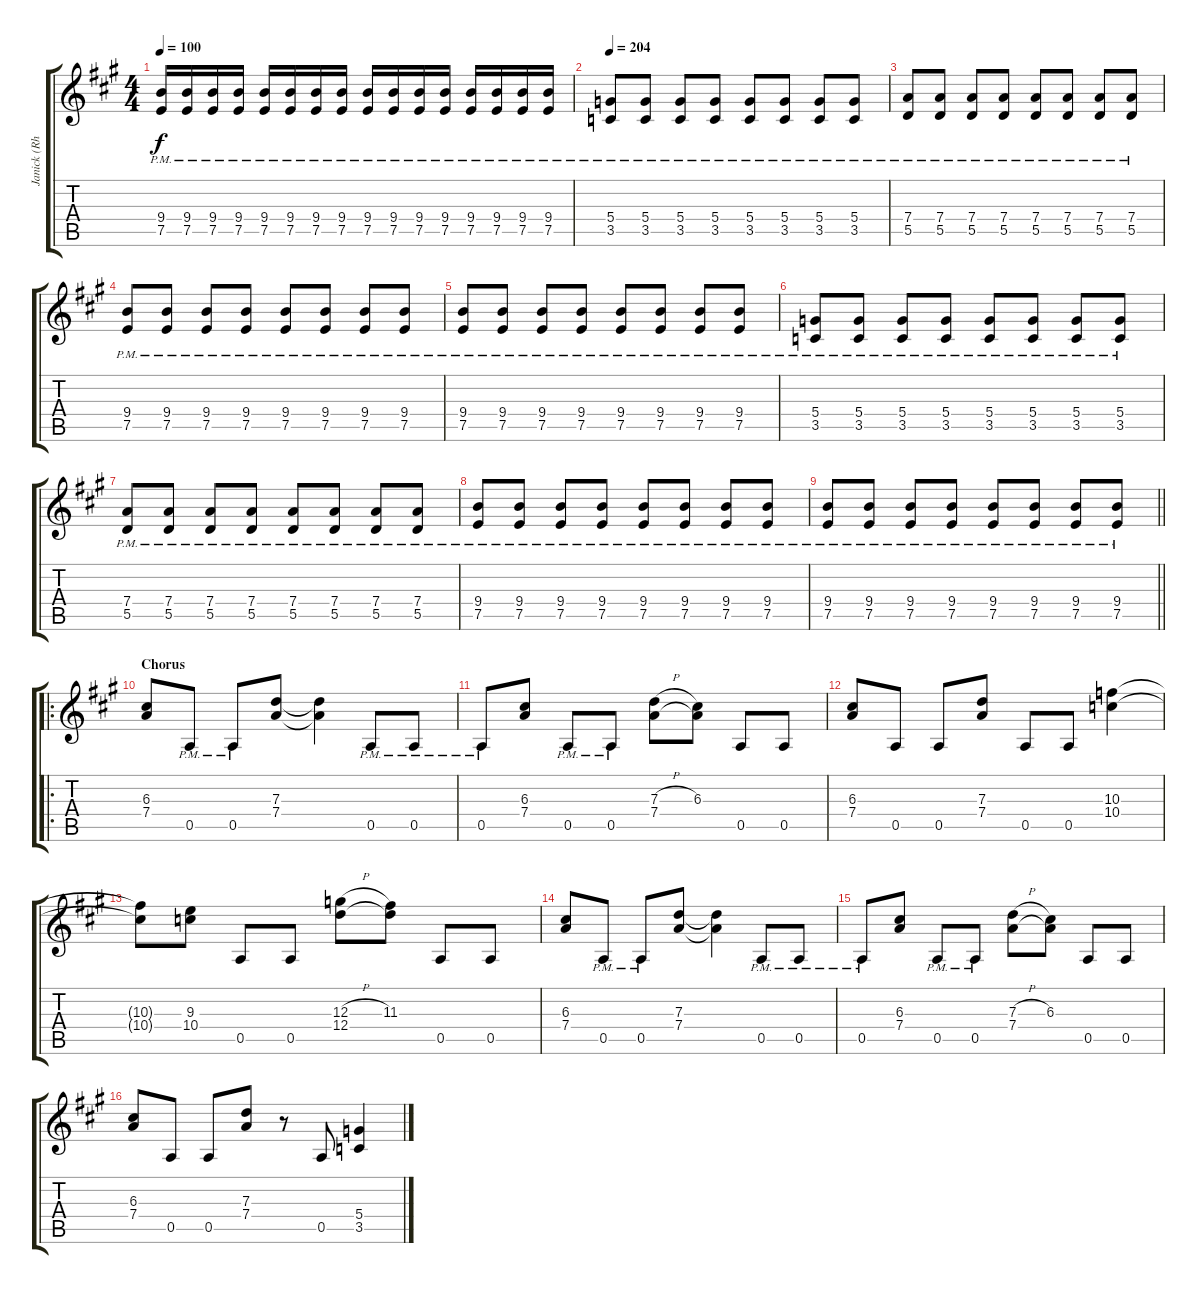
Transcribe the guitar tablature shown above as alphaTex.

\track ("Janick (Rhythm 2)" "Janick (Rh") {instrument overdrivenguitar}
\staff {score tabs}
\tuning (E4 B3 G3 D3 A2 E2) {hide}
\ts (4 4)
\tempo 100
\clef g2
\ks a
(9.4{pm} 7.5{pm}).16{dy f} (9.4{pm} 7.5{pm}).16 (9.4{pm} 7.5{pm}).16 (9.4{pm} 7.5{pm}).16 (9.4{pm} 7.5{pm}).16 (9.4{pm} 7.5{pm}).16 (9.4{pm} 7.5{pm}).16 (9.4{pm} 7.5{pm}).16 (9.4{pm} 7.5{pm}).16 (9.4{pm} 7.5{pm}).16 (9.4{pm} 7.5{pm}).16 (9.4{pm} 7.5{pm}).16 (9.4{pm} 7.5{pm}).16 (9.4{pm} 7.5{pm}).16 (9.4{pm} 7.5{pm}).16 (9.4{pm} 7.5{pm}).16 |
\tempo 204
(5.4{pm} 3.5{pm}).8 (5.4{pm} 3.5{pm}).8 (5.4{pm} 3.5{pm}).8 (5.4{pm} 3.5{pm}).8 (5.4{pm} 3.5{pm}).8 (5.4{pm} 3.5{pm}).8 (5.4{pm} 3.5{pm}).8 (5.4{pm} 3.5{pm}).8 |
(7.4{pm} 5.5{pm}).8 (7.4{pm} 5.5{pm}).8 (7.4{pm} 5.5{pm}).8 (7.4{pm} 5.5{pm}).8 (7.4{pm} 5.5{pm}).8 (7.4{pm} 5.5{pm}).8 (7.4{pm} 5.5{pm}).8 (7.4{pm} 5.5).8 |
(9.4{pm} 7.5{pm}).8 (9.4{pm} 7.5{pm}).8 (9.4{pm} 7.5{pm}).8 (9.4{pm} 7.5{pm}).8 (9.4{pm} 7.5{pm}).8 (9.4{pm} 7.5{pm}).8 (9.4{pm} 7.5{pm}).8 (9.4{pm} 7.5{pm}).8 |
(9.4{pm} 7.5{pm}).8 (9.4{pm} 7.5{pm}).8 (9.4{pm} 7.5{pm}).8 (9.4{pm} 7.5{pm}).8 (9.4{pm} 7.5{pm}).8 (9.4{pm} 7.5{pm}).8 (9.4{pm} 7.5{pm}).8 (9.4{pm} 7.5{pm}).8 |
(5.4{pm} 3.5{pm}).8 (5.4{pm} 3.5{pm}).8 (5.4{pm} 3.5{pm}).8 (5.4{pm} 3.5{pm}).8 (5.4{pm} 3.5{pm}).8 (5.4{pm} 3.5{pm}).8 (5.4{pm} 3.5{pm}).8 (5.4{pm} 3.5{pm}).8 |
(7.4{pm} 5.5{pm}).8 (7.4{pm} 5.5{pm}).8 (7.4{pm} 5.5{pm}).8 (7.4{pm} 5.5{pm}).8 (7.4{pm} 5.5{pm}).8 (7.4{pm} 5.5{pm}).8 (7.4{pm} 5.5{pm}).8 (7.4{pm} 5.5).8 |
(9.4{pm} 7.5{pm}).8 (9.4{pm} 7.5{pm}).8 (9.4{pm} 7.5{pm}).8 (9.4{pm} 7.5{pm}).8 (9.4{pm} 7.5{pm}).8 (9.4{pm} 7.5{pm}).8 (9.4{pm} 7.5{pm}).8 (9.4{pm} 7.5{pm}).8 |
\barLineRight lightlight
(9.4{pm} 7.5{pm}).8 (9.4{pm} 7.5{pm}).8 (9.4{pm} 7.5{pm}).8 (9.4{pm} 7.5{pm}).8 (9.4{pm} 7.5{pm}).8 (9.4{pm} 7.5{pm}).8 (9.4{pm} 7.5{pm}).8 (9.4{pm} 7.5{pm}).8 |
\ro
\section ("" "Chorus")
(6.3 7.4).8 0.5{pm}.8 0.5{pm}.8 (7.3 7.4).8 (7.3{t} 7.4{t}).4 0.5{pm}.8 0.5{pm}.8 |
0.5{pm}.8 (6.3 7.4).8 0.5{pm}.8 0.5{pm}.8 (7.3{h} 7.4).8 (6.3 7.4{t}).8 0.5.8 0.5.8 |
(6.3 7.4).8 0.5.8 0.5.8 (7.3 7.4).8 0.5.8 0.5.8 (10.3 10.4).4 |
(10.3{t} 10.4{t}).8 (9.3 10.4).8 0.5.8 0.5.8 (12.3{h} 12.4).8 (11.3 12.4{t}).8 0.5.8 0.5.8 |
(6.3 7.4).8 0.5{pm}.8 0.5{pm}.8 (7.3 7.4).8 (7.3{t} 7.4{t}).4 0.5{pm}.8 0.5{pm}.8 |
0.5{pm}.8 (6.3 7.4).8 0.5{pm}.8 0.5{pm}.8 (7.3{h} 7.4).8 (6.3 7.4{t}).8 0.5.8 0.5.8 |
(6.3 7.4).8 0.5.8 0.5.8 (7.3 7.4).8 r.8 0.5.8 (5.4 3.5).4
